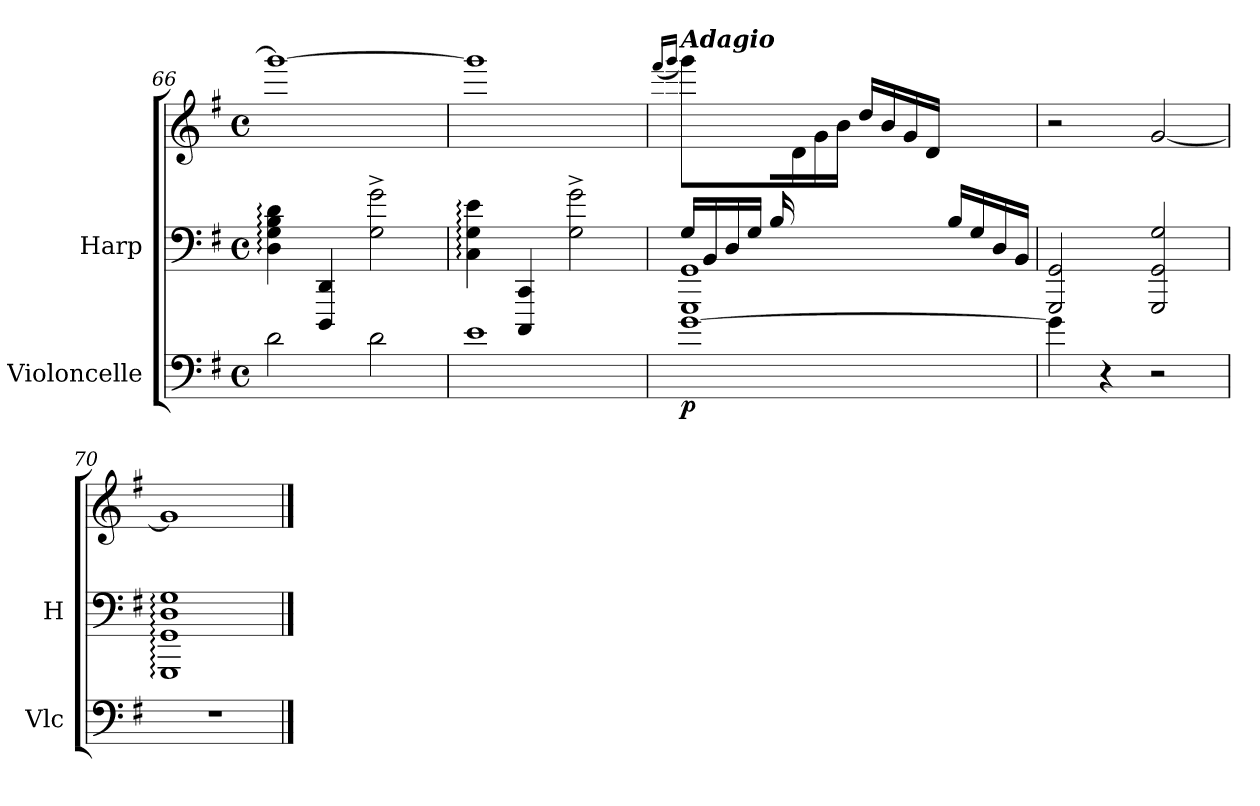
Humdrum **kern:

**kern	**dynam	**kern	**kern
*part2	*part2	*part1	*part1
*staff3	*staff3	*staff2	*staff1
*I"Violoncelle	*	*I"Harp	*
*I'Vlc	*	*I'H	*
*clefF4	*	*clefF4	*clefG2
*k[f#]	*	*k[f#]	*k[f#]
*M4/4	*	*M4/4	*M4/4
*met(c)	*	*met(c)	*met(c)
=66	=66	=66	=66
!	!LO:DY:b	!	!
2d\	other-dynamics	4D\: 4G\: 4B\: 4d\:	1ggg_
.	.	4DDD/ 4DD/	.
2d\	.	2G\^ 2g\^	.
=67	=67	=67	=67
1e	.	4C\: 4G\: 4e\:	1ggg]
.	.	4CCC/ 4CC/	.
.	.	2G\^ 2g\^	.
=68	=68	=68	=68
.	.	.	(16qfff#/LL
.	.	.	16qggg/JJ
*	*	*^	*
*	*	*	*^	*
!	!	!	!	!	!LO:TX:a:Bi:t=Adagio
!	!LO:DY:b	!	!	!	!
[1g	p	4ryy	16G/LL	1GGG 1GG	4ggg\)
.	.	.	16BB/	.	.
.	.	.	16D/	.	.
.	.	.	16G/JJ	.	.
.	.	16B/LL	2ryy	.	16ryy
.	.	2ryy	.	.	16d\
.	.	.	.	.	16g\
.	.	.	.	.	16b\JJ
.	.	.	.	.	16dd/LL
.	.	.	.	.	16b/
.	.	.	.	.	16g/
.	.	.	.	.	16d/JJ
.	.	.	16B/LL	.	4ryy
.	.	8.ryy	16G/	.	.
.	.	.	16D/	.	.
.	.	.	16BB/JJ	.	.
*	*	*v	*v	*v	*
=69	=69	=69	=69
4g\]	.	2GGG/ 2GG/	2r
4r	.	.	.
2r	.	2GGG/ 2GG/ 2G/	[2g/
=70	=70	=70	=70
1r	.	1GGG: 1GG: 1D: 1G:	1g]
==	==	==	==
*-	*-	*-	*-
